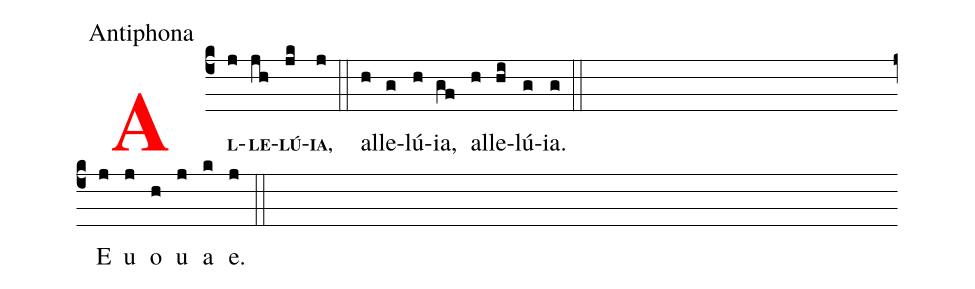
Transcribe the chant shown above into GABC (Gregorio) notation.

office-part: Antiphona;
%%
<v>\bf\textcolor{red}{A}</v><v>\bf\scriptsize{L}</v>(c4j)<v>\bf\scriptsize{LE}</v>(jh)<v>\bf\scriptsize{LÚ}</v>(jk)<v>\bf\scriptsize{IA,}</v>(j) (::)
al(h)le(g)lú(h)ia,(gf) al(h)le(hi)lú(g)ia.(g) (::) (Z) E(j) u(j) o(h) u(j) a(k) e.(j) (::)
